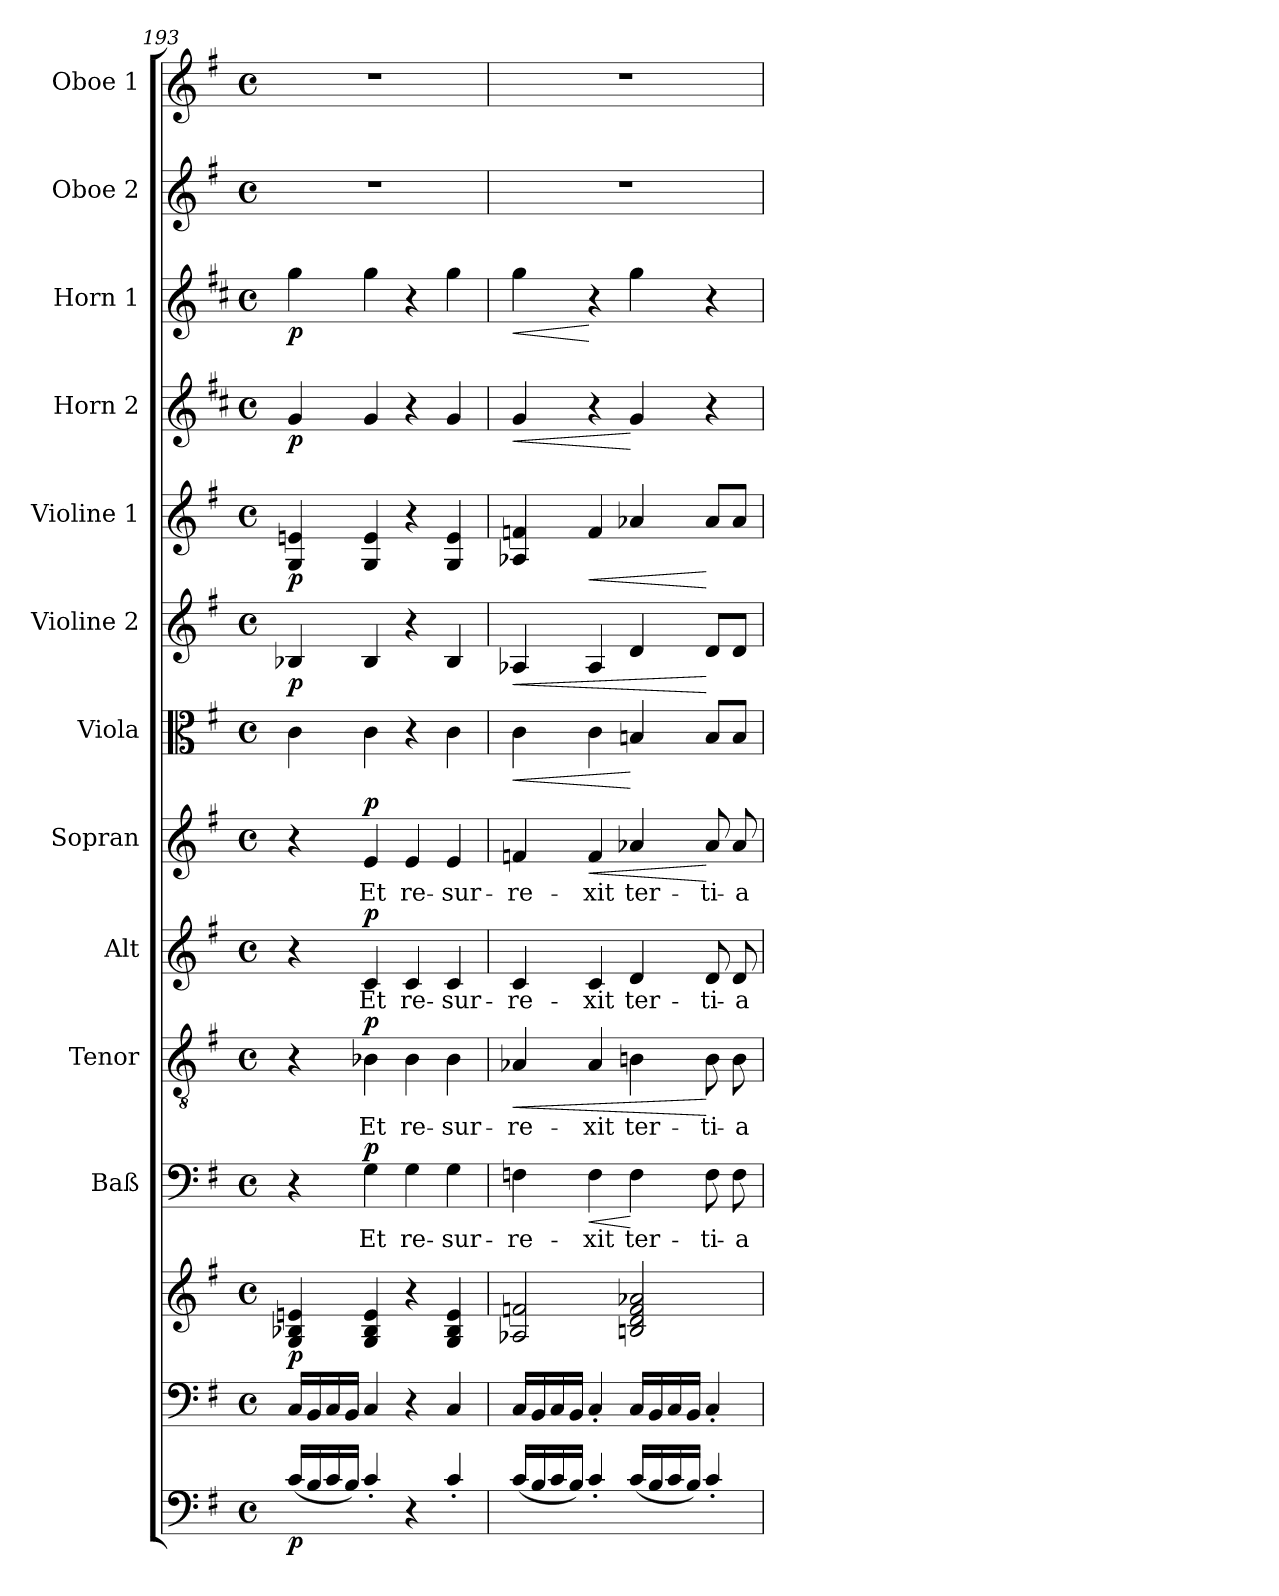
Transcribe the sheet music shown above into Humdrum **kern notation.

**kern	**dynam	**kern	**kern	**dynam	**kern	**text	**dynam	**kern	**text	**dynam	**kern	**text	**dynam	**kern	**text	**dynam	**kern	**dynam	**kern	**dynam	**kern	**dynam	**kern	**dynam	**kern	**dynam	**kern	**kern
*part13	*part13	*part12	*part12	*part12	*part11	*part11	*part11	*part10	*part10	*part10	*part9	*part9	*part9	*part8	*part8	*part8	*part7	*part7	*part6	*part6	*part5	*part5	*part4	*part4	*part3	*part3	*part2	*part1
*staff14	*staff14	*staff13	*staff12	*staff12/13	*staff11	*staff11	*staff11	*staff10	*staff10	*staff10	*staff9	*staff9	*staff9	*staff8	*staff8	*staff8	*staff7	*staff7	*staff6	*staff6	*staff5	*staff5	*staff4	*staff4	*staff3	*staff3	*staff2	*staff1
*	*	*	*	*	*I"Baß	*	*	*I"Tenor	*	*	*I"Alt	*	*	*I"Sopran	*	*	*I"Viola	*	*I"Violine 2	*	*I"Violine 1	*	*I"Horn 2	*	*I"Horn 1	*	*I"Oboe 2	*I"Oboe 1
*	*	*	*	*	*I'Baß	*	*	*I'Ten	*	*	*I'Alt	*	*	*I'Sop	*	*	*I'Vla.	*	*I'Vln. 2	*	*I'Vln. 1	*	*I'Hrn. 2	*	*I'Hrn. 1	*	*I'Ob. 2	*I'Ob. 1
*clefF4	*	*clefF4	*clefG2	*	*clefF4	*	*	*clefGv2	*	*	*clefG2	*	*	*clefG2	*	*	*clefC3	*	*clefG2	*	*clefG2	*	*clefG2	*	*clefG2	*	*clefG2	*clefG2
*ITrd7c12	*	*	*	*	*	*	*	*	*	*	*	*	*	*	*	*	*	*	*	*	*	*	*ITrd4c7	*	*ITrd4c7	*	*	*
*k[f#]	*	*k[f#]	*k[f#]	*	*k[f#]	*	*	*k[f#]	*	*	*k[f#]	*	*	*k[f#]	*	*	*k[f#]	*	*k[f#]	*	*k[f#]	*	*k[f#]	*	*k[f#]	*	*k[f#]	*k[f#]
*G:	*	*G:	*G:	*	*G:	*	*	*G:	*	*	*G:	*	*	*G:	*	*	*G:	*	*G:	*	*G:	*	*G:	*	*G:	*	*G:	*G:
*M4/4	*	*M4/4	*M4/4	*	*M4/4	*	*	*M4/4	*	*	*M4/4	*	*	*M4/4	*	*	*M4/4	*	*M4/4	*	*M4/4	*	*M4/4	*	*M4/4	*	*M4/4	*M4/4
*met(c)	*	*met(c)	*met(c)	*	*met(c)	*	*	*met(c)	*	*	*met(c)	*	*	*met(c)	*	*	*met(c)	*	*met(c)	*	*met(c)	*	*met(c)	*	*met(c)	*	*met(c)	*met(c)
=193	=193	=193	=193	=193	=193	=193	=193	=193	=193	=193	=193	=193	=193	=193	=193	=193	=193	=193	=193	=193	=193	=193	=193	=193	=193	=193	=193	=193
!	!LO:DY:b	!	!	!LO:DY:b	!	!	!	!	!	!	!	!	!	!	!	!	!	!	!	!LO:DY:b	!	!LO:DY:b	!	!LO:DY:b	!	!LO:DY:b	!	!
(<16C/LL	p	16C/LL	4G/ 4B-X/ 4en/	p	4r	.	.	4r	.	.	4r	.	.	4r	.	.	4c\	.	4B-X/	p	4G/ 4en/	p	4c/	p	4cc\	p	1r	1r
16BB/	.	16BB/	.	.	.	.	.	.	.	.	.	.	.	.	.	.	.	.	.	.	.	.	.	.	.	.	.	.
16C/	.	16C/	.	.	.	.	.	.	.	.	.	.	.	.	.	.	.	.	.	.	.	.	.	.	.	.	.	.
16BB/JJ)	.	16BB/JJ	.	.	.	.	.	.	.	.	.	.	.	.	.	.	.	.	.	.	.	.	.	.	.	.	.	.
!	!	!	!	!	!	!LO:LY:b	!LO:DY:a	!	!LO:LY:b	!LO:DY:a	!	!LO:LY:b	!LO:DY:a	!	!LO:LY:b	!LO:DY:a	!	!	!	!	!	!	!	!	!	!	!	!
4C'</	.	4C/	4G/ 4B-/ 4e/	.	4G\	Et	p	4B-X\	Et	p	4c/	Et	p	4e/	Et	p	4c\	.	4B-/	.	4G/ 4e/	.	4c/	.	4cc\	.	.	.
!	!	!	!	!	!	!LO:LY:b	!	!	!LO:LY:b	!	!	!LO:LY:b	!	!	!LO:LY:b	!	!	!	!	!	!	!	!	!	!	!	!	!
4r	.	4r	4r	.	4G\	re-	.	4B-\	re-	.	4c/	re-	.	4e/	re-	.	4r	.	4r	.	4r	.	4r	.	4r	.	.	.
!	!	!	!	!	!	!LO:LY:b	!	!	!LO:LY:b	!	!	!LO:LY:b	!	!	!LO:LY:b	!	!	!	!	!	!	!	!	!	!	!	!	!
4C'</	.	4C/	4G/ 4B-/ 4e/	.	4G\	-sur-	.	4B-\	-sur-	.	4c/	-sur-	.	4e/	-sur-	.	4c\	.	4B-/	.	4G/ 4e/	.	4c/	.	4cc\	.	.	.
=194	=194	=194	=194	=194	=194	=194	=194	=194	=194	=194	=194	=194	=194	=194	=194	=194	=194	=194	=194	=194	=194	=194	=194	=194	=194	=194	=194	=194
!	!	!	!	!	!	!LO:LY:b	!	!	!LO:LY:b	!LO:HP:b	!	!LO:LY:b	!	!	!LO:LY:b	!	!	!LO:HP:b	!	!LO:HP:b	!	!	!	!LO:HP:b	!	!LO:HP:b	!	!
(<16C/LL	.	16C/LL	2A-X/ 2fn/	.	4Fn\	-re-	.	4A-X/	-re-	<	4c/	-re-	.	4fn/	-re-	.	4c\	<	4A-X/	<	4A-X/ 4fn/	.	4c/	<	4cc\	<	1r	1r
16BB/	.	16BB/	.	.	.	.	.	.	.	.	.	.	.	.	.	.	.	.	.	.	.	.	.	.	.	.	.	.
16C/	.	16C/	.	.	.	.	.	.	.	.	.	.	.	.	.	.	.	.	.	.	.	.	.	.	.	.	.	.
16BB/JJ)	.	16BB/JJ	.	.	.	.	.	.	.	.	.	.	.	.	.	.	.	.	.	.	.	.	.	.	.	.	.	.
!	!	!	!	!	!	!LO:LY:b	!LO:HP:b	!	!LO:LY:b	!	!	!LO:LY:b	!	!	!LO:LY:b	!LO:HP:b	!	!	!	!	!	!LO:HP:b	!	!	!	!	!	!
4C'</	.	4C'</	.	.	4F\	-xit	<	4A-/	-xit	.	4c/	-xit	.	4f/	-xit	<	4c\	.	4A-/	.	4f/	<	4r	.	4r	[	.	.
!	!	!	!	!	!	!LO:LY:b	!	!	!LO:LY:b	!	!	!LO:LY:b	!	!	!LO:LY:b	!	!	!	!	!	!	!	!	!	!	!	!	!
(<16C/LL	.	16C/LL	2Bn/ 2d/ 2f/ 2a-X/	.	4F\	ter-	[	4Bn\	ter-	.	4d/	ter-	.	4a-X/	ter-	.	4Bn/	[	4d/	.	4a-X/	.	4c/	[	4cc\	.	.	.
16BB/	.	16BB/	.	.	.	.	.	.	.	.	.	.	.	.	.	.	.	.	.	.	.	.	.	.	.	.	.	.
16C/	.	16C/	.	.	.	.	.	.	.	.	.	.	.	.	.	.	.	.	.	.	.	.	.	.	.	.	.	.
16BB/JJ)	.	16BB/JJ	.	.	.	.	.	.	.	.	.	.	.	.	.	.	.	.	.	.	.	.	.	.	.	.	.	.
!	!	!	!	!	!	!LO:LY:b	!	!	!LO:LY:b	!	!	!LO:LY:b	!	!	!LO:LY:b	!	!	!	!	!	!	!	!	!	!	!	!	!
4C'</	.	4C'</	.	.	8F\	-ti-	.	8B\	-ti-	[	8d/	-ti-	.	8a-/	-ti-	[	8B/L	.	8d/L	[	8a-/L	[	4r	.	4r	.	.	.
!	!	!	!	!	!	!LO:LY:b	!	!	!LO:LY:b	!	!	!LO:LY:b	!	!	!LO:LY:b	!	!	!	!	!	!	!	!	!	!	!	!	!
.	.	.	.	.	8F\	-a	.	8B\	-a	.	8d/	-a	.	8a-/	-a	.	8B/J	.	8d/J	.	8a-/J	.	.	.	.	.	.	.
=	=	=	=	=	=	=	=	=	=	=	=	=	=	=	=	=	=	=	=	=	=	=	=	=	=	=	=	=
*-	*-	*-	*-	*-	*-	*-	*-	*-	*-	*-	*-	*-	*-	*-	*-	*-	*-	*-	*-	*-	*-	*-	*-	*-	*-	*-	*-	*-
